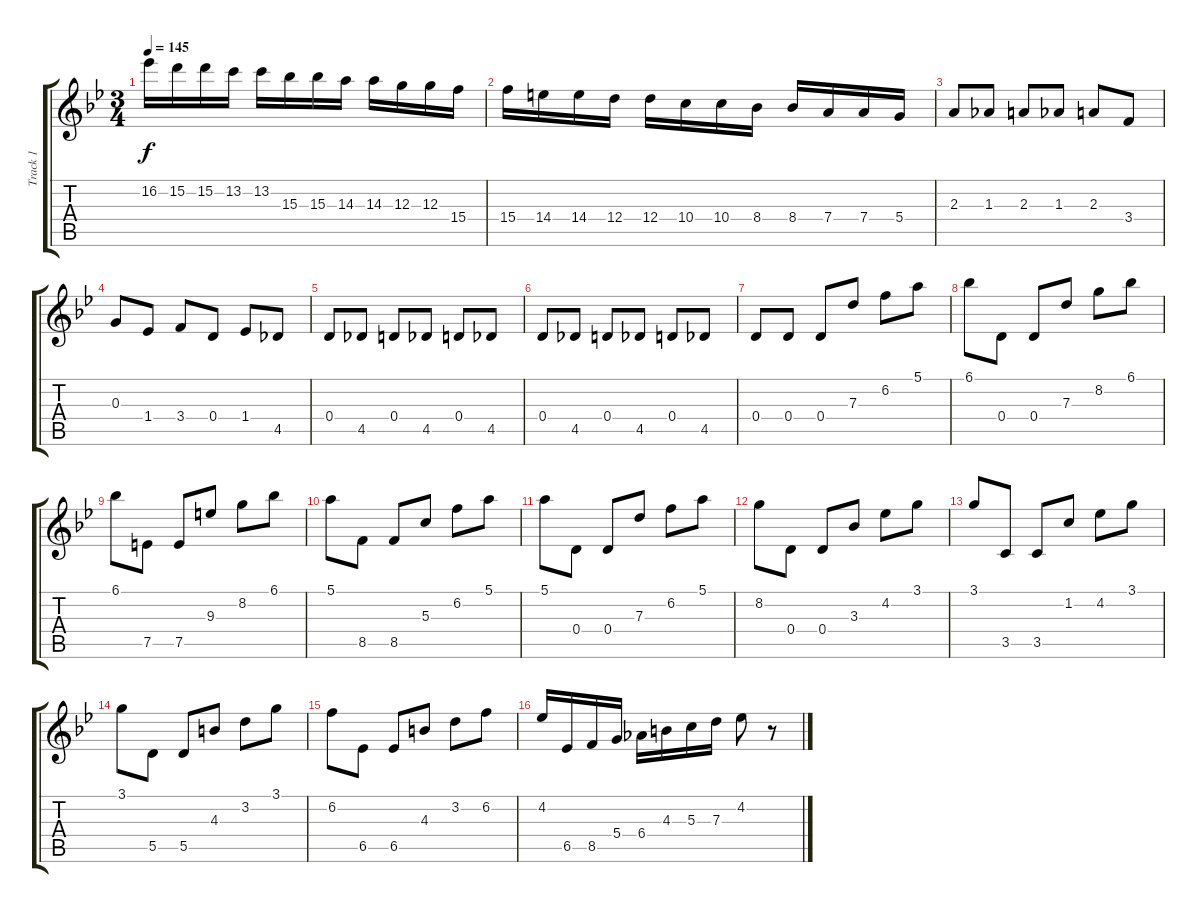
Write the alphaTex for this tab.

\track ("Track 1" "Track 1") {instrument overdrivenguitar}
\staff {score tabs}
\tuning (E4 B3 G3 D3 A2 E2) {hide}
\ts (3 4)
\tempo 145
\clef g2
\ks bb
16.2.16{dy f} 15.2.16 15.2.16 13.2.16 13.2.16 15.3.16 15.3.16 14.3.16 14.3.16 12.3.16 12.3.16 15.4.16 |
15.4.16 14.4.16 14.4.16 12.4.16 12.4.16 10.4.16 10.4.16 8.4.16 8.4.16 7.4.16 7.4.16 5.4.16 |
2.3.8 1.3.8 2.3.8 1.3.8 2.3.8 3.4.8 |
0.3.8 1.4.8 3.4.8 0.4.8 1.4.8 4.5.8 |
0.4.8 4.5.8 0.4.8 4.5.8 0.4.8 4.5.8 |
0.4.8 4.5.8 0.4.8 4.5.8 0.4.8 4.5.8 |
0.4.8 0.4.8 0.4.8 7.3.8 6.2.8 5.1.8 |
6.1.8 0.4.8 0.4.8 7.3.8 8.2.8 6.1.8 |
6.1.8 7.5.8 7.5.8 9.3.8 8.2.8 6.1.8 |
5.1.8 8.5.8 8.5.8 5.3.8 6.2.8 5.1.8 |
5.1.8 0.4.8 0.4.8 7.3.8 6.2.8 5.1.8 |
8.2.8 0.4.8 0.4.8 3.3.8 4.2.8 3.1.8 |
3.1.8 3.5.8 3.5.8 1.2.8 4.2.8 3.1.8 |
3.1.8 5.5.8 5.5.8 4.3.8 3.2.8 3.1.8 |
6.2.8 6.5.8 6.5.8 4.3.8 3.2.8 6.2.8 |
4.2.16 6.5.16 8.5.16 5.4.16 6.4.16 4.3.16 5.3.16 7.3.16 4.2.8 r.8
